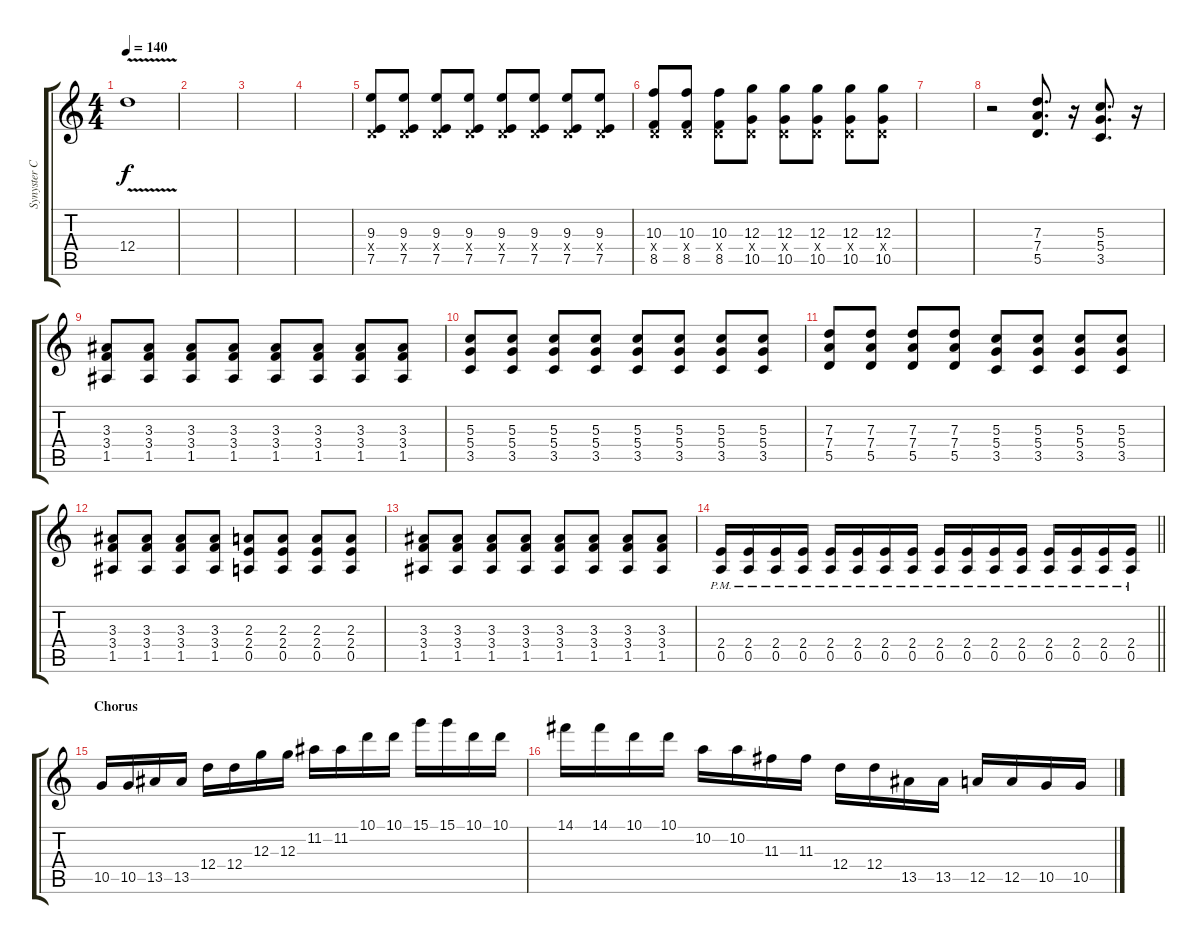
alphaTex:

\track ("Synyster Center" "Synyster C") {instrument distortionguitar}
\staff {score tabs}
\tuning (E4 B3 G3 D3 A2 D2) {hide}
\ts (4 4)
\tempo 140
\clef g2
\ks c
12.4{v}.1{dy f} |
|
|
|
(9.3 0.4{x} 7.5).8 (9.3 0.4{x} 7.5).8 (9.3 0.4{x} 7.5).8 (9.3 0.4{x} 7.5).8 (9.3 0.4{x} 7.5).8 (9.3 0.4{x} 7.5).8 (9.3 0.4{x} 7.5).8 (9.3 0.4{x} 7.5).8 |
(10.3 0.4{x} 8.5).8 (10.3 0.4{x} 8.5).8 (10.3 0.4{x} 8.5).8 (12.3 0.4{x} 10.5).8 (12.3 0.4{x} 10.5).8 (12.3 0.4{x} 10.5).8 (12.3 0.4{x} 10.5).8 (12.3 0.4{x} 10.5).8 |
|
r.2 (7.3 7.4 5.5).8{d} r.16 (5.3 5.4 3.5).8{d} r.16 |
(3.3 3.4 1.5).8 (3.3 3.4 1.5).8 (3.3 3.4 1.5).8 (3.3 3.4 1.5).8 (3.3 3.4 1.5).8 (3.3 3.4 1.5).8 (3.3 3.4 1.5).8 (3.3 3.4 1.5).8 |
(5.3 5.4 3.5).8 (5.3 5.4 3.5).8 (5.3 5.4 3.5).8 (5.3 5.4 3.5).8 (5.3 5.4 3.5).8 (5.3 5.4 3.5).8 (5.3 5.4 3.5).8 (5.3 5.4 3.5).8 |
(7.3 7.4 5.5).8 (7.3 7.4 5.5).8 (7.3 7.4 5.5).8 (7.3 7.4 5.5).8 (5.3 5.4 3.5).8 (5.3 5.4 3.5).8 (5.3 5.4 3.5).8 (5.3 5.4 3.5).8 |
(3.3 3.4 1.5).8 (3.3 3.4 1.5).8 (3.3 3.4 1.5).8 (3.3 3.4 1.5).8 (2.3 2.4 0.5).8 (2.3 2.4 0.5).8 (2.3 2.4 0.5).8 (2.3 2.4 0.5).8 |
(3.3 3.4 1.5).8 (3.3 3.4 1.5).8 (3.3 3.4 1.5).8 (3.3 3.4 1.5).8 (3.3 3.4 1.5).8 (3.3 3.4 1.5).8 (3.3 3.4 1.5).8 (3.3 3.4 1.5).8 |
\barLineRight lightlight
(2.4{pm} 0.5{pm}).16 (2.4{pm} 0.5{pm}).16 (2.4{pm} 0.5{pm}).16 (2.4{pm} 0.5{pm}).16 (2.4{pm} 0.5{pm}).16 (2.4{pm} 0.5{pm}).16 (2.4{pm} 0.5{pm}).16 (2.4{pm} 0.5{pm}).16 (2.4{pm} 0.5{pm}).16 (2.4{pm} 0.5{pm}).16 (2.4{pm} 0.5{pm}).16 (2.4{pm} 0.5{pm}).16 (2.4{pm} 0.5{pm}).16 (2.4{pm} 0.5{pm}).16 (2.4{pm} 0.5{pm}).16 (2.4{pm} 0.5{pm}).16 |
\section ("" "Chorus")
10.5.16 10.5.16 13.5.16 13.5.16 12.4.16 12.4.16 12.3.16 12.3.16 11.2.16 11.2.16 10.1.16 10.1.16 15.1.16 15.1.16 10.1.16 10.1.16 |
14.1.16 14.1.16 10.1.16 10.1.16 10.2.16 10.2.16 11.3.16 11.3.16 12.4.16 12.4.16 13.5.16 13.5.16 12.5.16 12.5.16 10.5.16 10.5.16
